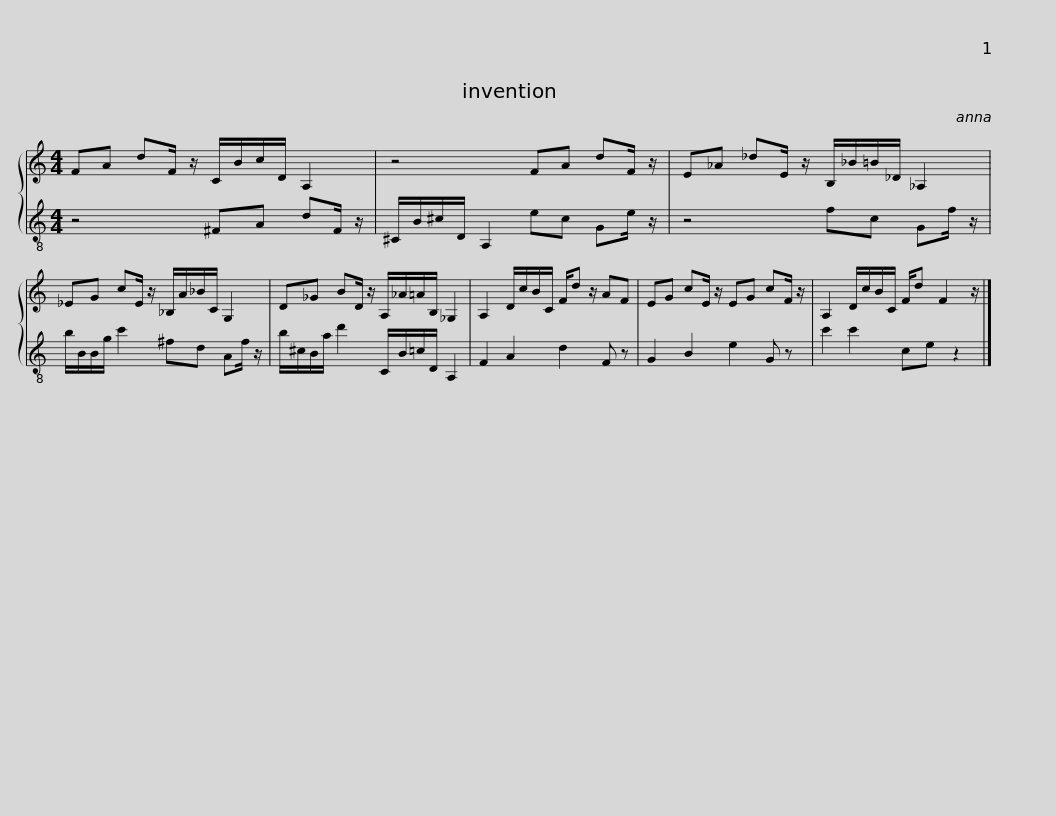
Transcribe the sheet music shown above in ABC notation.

X:1
%%score { 1 | 2 }
L:1/8
M:4/4
I:linebreak $
K:C
V:1 treble
V:2 treble-8
V:1
 FA dF/ z/ C/B/c/D/ A,2 | z4 FA dF/ z/ | E_A _dE/ z/ B,/_B/=B/_D/ _A,2 |$ _EG cE/ z/ _B,/A/_B/C/ G,2 | D_G BD/ z/ A,/_A/=A/B,/ _G,2 | %5
 A,2 D/c/B/C/ F/d z/ AF |$ EG cE/ z/ EG cF/ z/ | A,2 D/c/B/C/ F/d F2 z/ |] %8
V:2
 z4 ^FA dF/ z/ | ^C/B/^c/D/ A,2 ec Ge/ z/ | z4 fc Gf/ z/ |$ b/B/B/g/ c'2 ^fd Af/ z/ | b/^c/B/a/ d'2 C/B/=c/D/ A,2 | %5
 F2 A2 d2 F z |$ G2 B2 e2 G z | c'2 c'2 ce z2 |] %8
